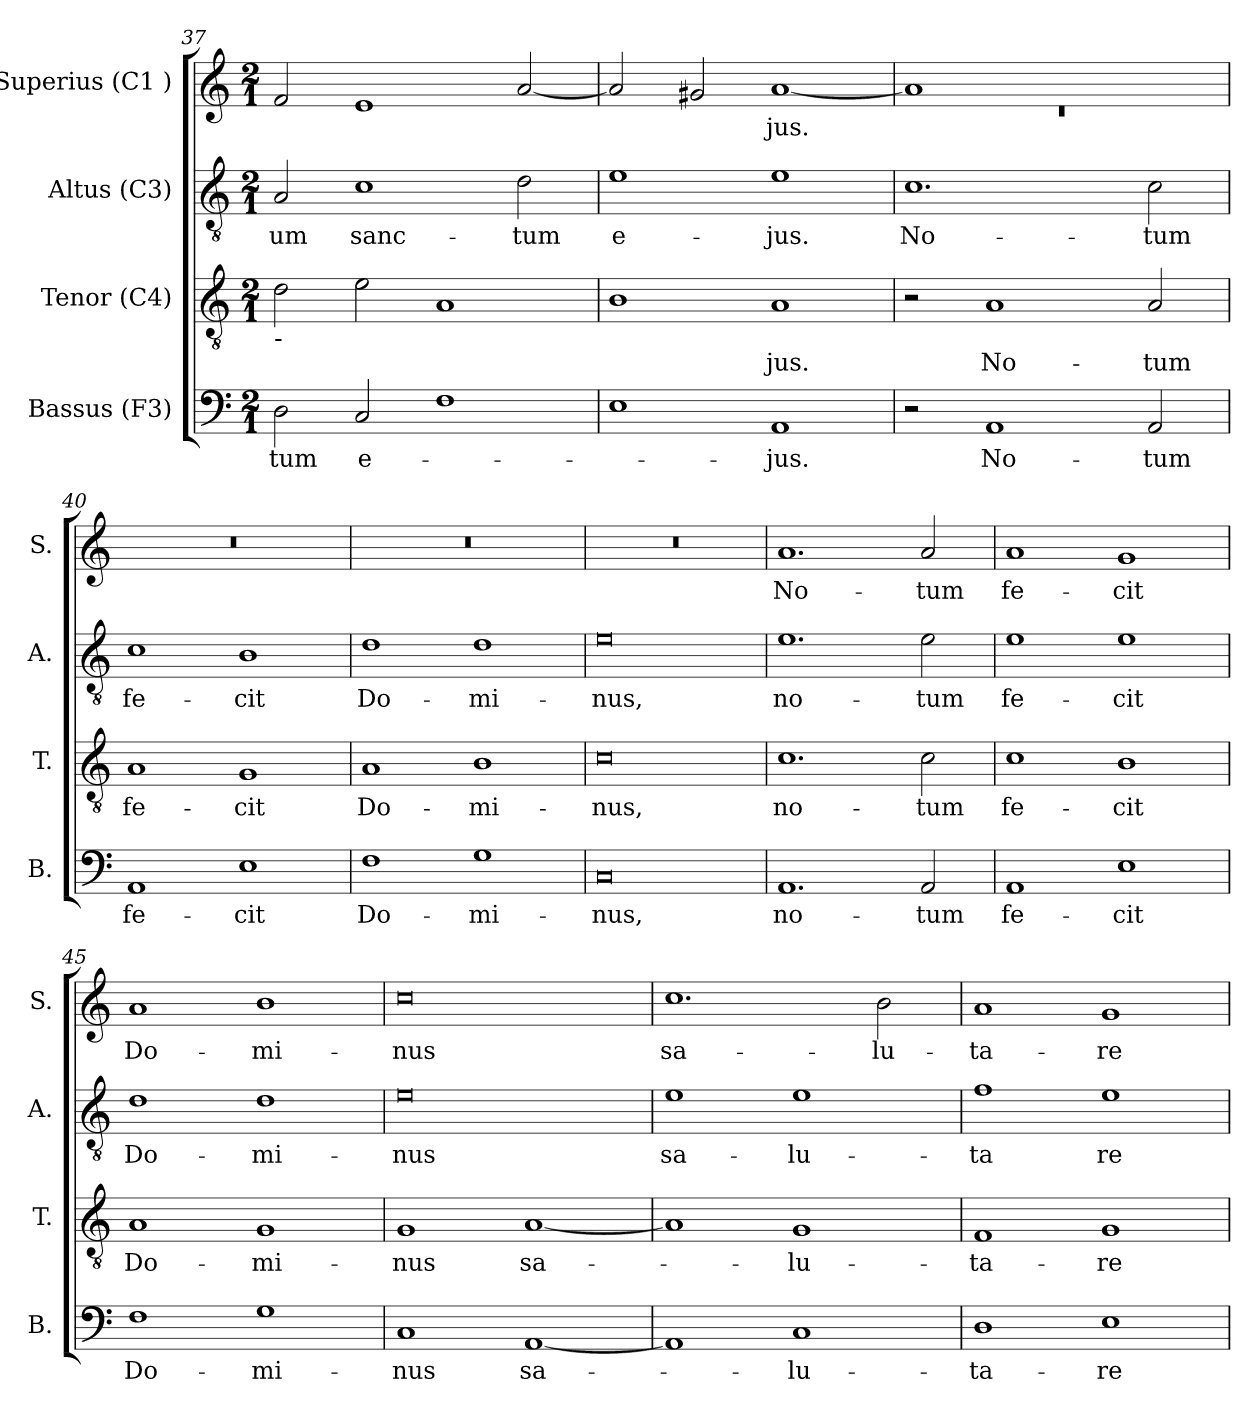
**kern	**text	**kern	**text	**kern	**text	**kern	**text
*part4	*part4	*part3	*part3	*part2	*part2	*part1	*part1
*staff4	*staff4	*staff3	*staff3	*staff2	*staff2	*staff1	*staff1
*I"Bassus (F3)	*	*I"Tenor (C4)	*	*I"Altus (C3)	*	*I"Superius (C1 )	*
*I'B.	*	*I'T.	*	*I'A.	*	*I'S.	*
*clefF4	*	*clefGv2	*	*clefGv2	*	*clefG2	*
*k[]	*	*k[]	*	*k[]	*	*k[]	*
*M2/1	*	*M2/1	*	*M2/1	*	*M2/1	*
=37	=37	=37	=37	=37	=37	=37	=37
!	!	!LO:TX:b:t=-	!	!	!	!	!
!	!LO:LY:b	!	!	!	!LO:LY:b	!	!
2D\	-tum	2d\	.	2A/	-um	2f/	.
!	!LO:LY:b	!	!	!	!LO:LY:b	!	!
2C/	e-	2e\	.	1c	sanc-	1e	.
1F	.	1A	.	.	.	.	.
!	!	!	!	!	!LO:LY:b	!	!
.	.	.	.	2d\	-tum	[2a/	.
!!LO:LB:g=z
=38	=38	=38	=38	=38	=38	=38	=38
!	!	!	!	!	!LO:LY:b	!	!
1E	.	1B	.	1e	e-	2a/]	.
.	.	.	.	.	.	2g#X/	.
!	!LO:LY:b	!	!LO:LY:b	!	!LO:LY:b	!	!LO:LY:b
1AA	-jus.	1A	-jus.	1e	-jus.	[1a	-jus.
=39	=39	=39	=39	=39	=39	=39	=39
!	!	!	!	!	!LO:LY:b	!	!
*	*	*	*	*	*	*^	*
2r	.	2r	.	1.c	No-	1a]	0r	.
!	!LO:LY:b	!	!LO:LY:b	!	!	!	!	!
1AA	No-	1A	No-	.	.	.	.	.
.	.	.	.	.	.	1ryy	.	.
!	!LO:LY:b	!	!LO:LY:b	!	!LO:LY:b	!	!	!
2AA/	-tum	2A/	-tum	2c\	-tum	.	.	.
*	*	*	*	*	*	*v	*v	*
=40	=40	=40	=40	=40	=40	=40	=40
!	!LO:LY:b	!	!LO:LY:b	!	!LO:LY:b	!	!
1AA	fe-	1A	fe-	1c	fe-	0r	.
!	!LO:LY:b	!	!LO:LY:b	!	!LO:LY:b	!	!
1E	-cit	1G	-cit	1B	-cit	.	.
=41	=41	=41	=41	=41	=41	=41	=41
!	!LO:LY:b	!	!LO:LY:b	!	!LO:LY:b	!	!
1F	Do-	1A	Do-	1d	Do-	0r	.
!	!LO:LY:b	!	!LO:LY:b	!	!LO:LY:b	!	!
1G	-mi-	1B	-mi-	1d	-mi-	.	.
=42	=42	=42	=42	=42	=42	=42	=42
!	!LO:LY:b	!	!LO:LY:b	!	!LO:LY:b	!	!
0C	-nus,	0c	-nus,	0e	-nus,	0r	.
=43	=43	=43	=43	=43	=43	=43	=43
!	!LO:LY:b	!	!LO:LY:b	!	!LO:LY:b	!	!LO:LY:b
1.AA	no-	1.c	no-	1.e	no-	1.a	No-
!	!LO:LY:b	!	!LO:LY:b	!	!LO:LY:b	!	!LO:LY:b
2AA/	-tum	2c\	-tum	2e\	-tum	2a/	-tum
=44	=44	=44	=44	=44	=44	=44	=44
!	!LO:LY:b	!	!LO:LY:b	!	!LO:LY:b	!	!LO:LY:b
1AA	fe-	1c	fe-	1e	fe-	1a	fe-
!	!LO:LY:b	!	!LO:LY:b	!	!LO:LY:b	!	!LO:LY:b
1E	-cit	1B	-cit	1e	-cit	1g	-cit
!!LO:PB:g=z
=45	=45	=45	=45	=45	=45	=45	=45
!	!LO:LY:b	!	!LO:LY:b	!	!LO:LY:b	!	!LO:LY:b
1F	Do-	1A	Do-	1d	Do-	1a	Do-
!	!LO:LY:b	!	!LO:LY:b	!	!LO:LY:b	!	!LO:LY:b
1G	-mi-	1G	-mi-	1d	-mi-	1b	-mi-
=46	=46	=46	=46	=46	=46	=46	=46
!	!LO:LY:b	!	!LO:LY:b	!	!LO:LY:b	!	!LO:LY:b
1C	-nus	1G	-nus	0e	-nus	0cc	-nus
!	!LO:LY:b	!	!LO:LY:b	!	!	!	!
[1AA	sa-	[1A	sa-	.	.	.	.
=47	=47	=47	=47	=47	=47	=47	=47
!	!	!	!	!	!LO:LY:b	!	!LO:LY:b
1AA]	.	1A]	.	1e	sa-	1.cc	sa-
!	!LO:LY:b	!	!LO:LY:b	!	!LO:LY:b	!	!
1C	-lu-	1G	-lu-	1e	-lu-	.	.
!	!	!	!	!	!	!	!LO:LY:b
.	.	.	.	.	.	2b\	-lu-
=48	=48	=48	=48	=48	=48	=48	=48
!	!LO:LY:b	!	!LO:LY:b	!	!LO:LY:b	!	!LO:LY:b
1D	-ta-	1F	-ta-	1f	-ta	1a	-ta-
!	!LO:LY:b	!	!LO:LY:b	!	!LO:LY:b	!	!LO:LY:b
1E	-re	1G	-re	1e	re	1g	-re
=	=	=	=	=	=	=	=
*-	*-	*-	*-	*-	*-	*-	*-
